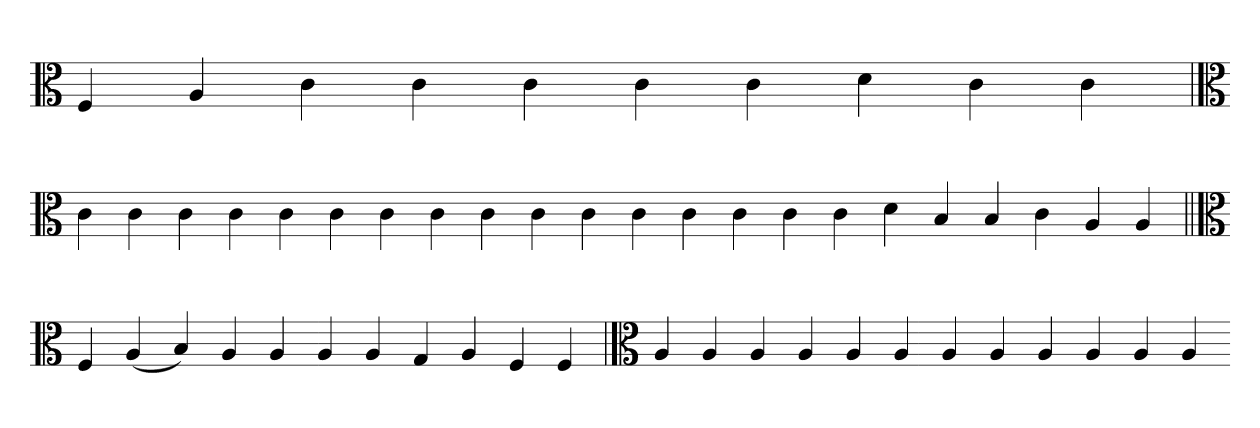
**kern
*part1
*staff1
*clefC3
=
4F
4A
4c
4c
4c
4c
4c
4d
4c
4c
=
*clefC3
4c
4c
4c
4c
4c
4c
4c
4c
4c
4c
4c
4c
4c
4c
4c
4c
4d
4B
4B
4c
4A
4A
=||
*clefC3
4F
(4A
4B)
4A
4A
4A
4A
4G
4A
4F
4F
=
*clefC3
4A
4A
4A
4A
4A
4A
4A
4A
4A
4A
4A
4A
=-
*-
